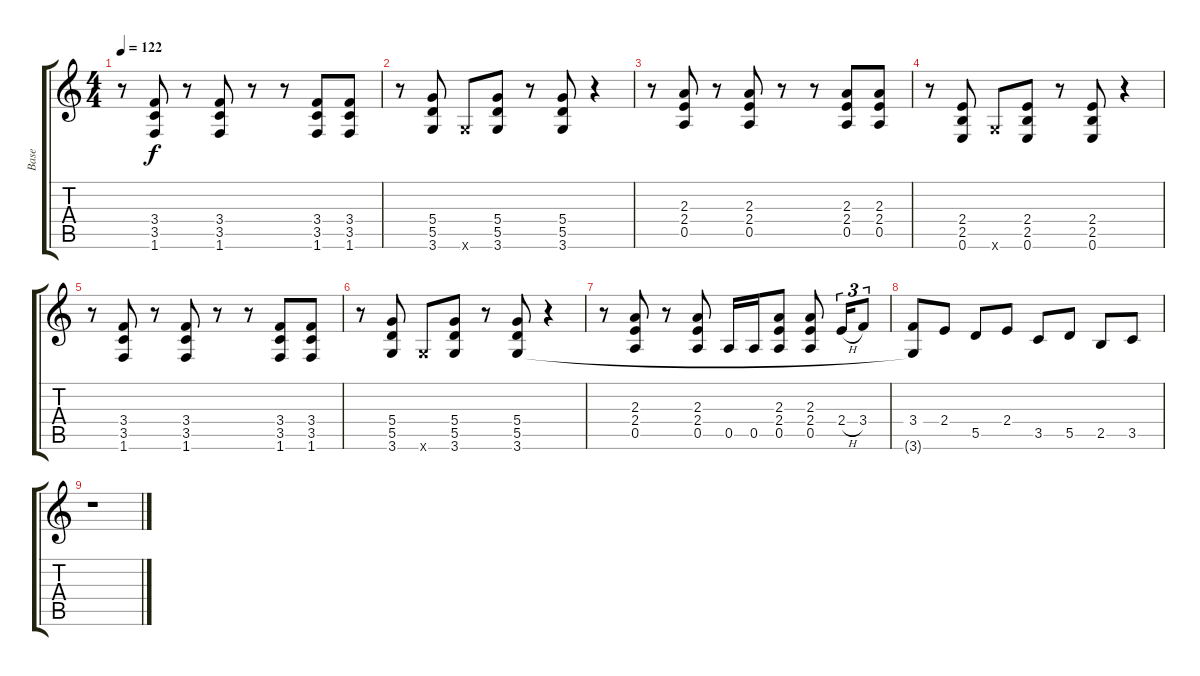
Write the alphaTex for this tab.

\track ("Base" "Base") {instrument distortionguitar}
\staff {score tabs}
\tuning (E4 B3 G3 D3 A2 E2) {hide}
\ts (4 4)
\tempo 122
\clef g2
\ks c
r.8{dy f} (3.4 3.5 1.6).8 r.8 (3.4 3.5 1.6).8 r.8 r.8 (3.4 3.5 1.6).8 (3.4 3.5 1.6).8 |
r.8 (5.4 5.5 3.6).8 3.6{x}.8 (5.4 5.5 3.6).8 r.8 (5.4 5.5 3.6).8 r.4 |
r.8 (2.3 2.4 0.5).8 r.8 (2.3 2.4 0.5).8 r.8 r.8 (2.3 2.4 0.5).8 (2.3 2.4 0.5).8 |
r.8 (2.4 2.5 0.6).8 3.6{x}.8 (2.4 2.5 0.6).8 r.8 (2.4 2.5 0.6).8 r.4 |
r.8 (3.4 3.5 1.6).8 r.8 (3.4 3.5 1.6).8 r.8 r.8 (3.4 3.5 1.6).8 (3.4 3.5 1.6).8 |
r.8 (5.4 5.5 3.6).8 3.6{x}.8 (5.4 5.5 3.6).8 r.8 (5.4 5.5 3.6).8 r.4 |
r.8 (2.3 2.4 0.5).8 r.8 (2.3 2.4 0.5).8 0.5.16 0.5.16 (2.3 2.4 0.5).8 (2.3 2.4 0.5).8 2.4{h}.16{tu (3 2)} 3.4.8{tu (3 2)} |
(3.4 3.6{t}).8 2.4.8 5.5.8 2.4.8 3.5.8 5.5.8 2.5.8 3.5.8 |
r.1
